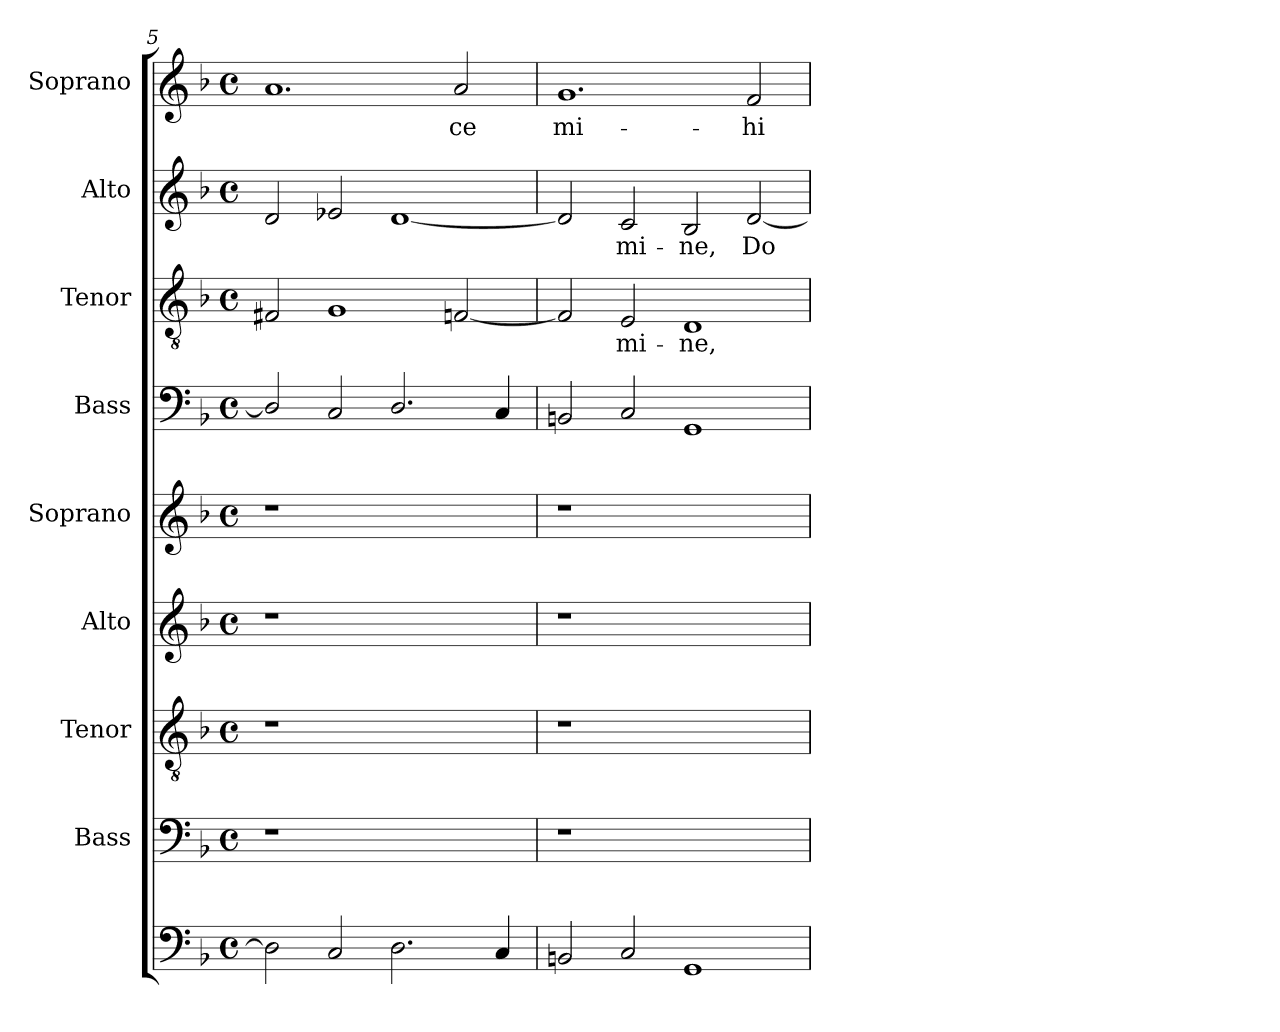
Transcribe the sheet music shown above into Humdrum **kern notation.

**kern	**kern	**kern	**kern	**kern	**kern	**kern	**text	**kern	**text	**kern	**text
*part9	*part8	*part7	*part6	*part5	*part4	*part3	*part3	*part2	*part2	*part1	*part1
*staff9	*staff8	*staff7	*staff6	*staff5	*staff4	*staff3	*staff3	*staff2	*staff2	*staff1	*staff1
*I""Violón y contrabajo"	*I"Bass	*I"Tenor	*I"Alto	*I"Soprano	*I"Bass	*I"Tenor	*	*I"Alto	*	*I"Soprano	*
*I'Cont.	*I'B.	*I'T.	*I'A.	*I'S.	*I'B.	*I'T.	*	*I'A.	*	*I'S.	*
*clefF4	*clefF4	*clefGv2	*clefG2	*clefG2	*clefF4	*clefGv2	*	*clefG2	*	*clefG2	*
*	*	*ITrd7c12	*	*	*	*ITrd7c12	*	*	*	*	*
*k[b-]	*k[b-]	*k[b-]	*k[b-]	*k[b-]	*k[b-]	*k[b-]	*	*k[b-]	*	*k[b-]	*
*F:	*F:	*F:	*F:	*F:	*F:	*F:	*	*F:	*	*F:	*
*M4/4	*M4/4	*M4/4	*M4/4	*M4/4	*M4/4	*M4/4	*	*M4/4	*	*M4/4	*
*met(c)	*met(c)	*met(c)	*met(c)	*met(c)	*met(c)	*met(c)	*	*met(c)	*	*met(c)	*
=5	=5	=5	=5	=5	=5	=5	=5	=5	=5	=5	=5
!	!LO:N:vis=1	!LO:N:vis=1	!LO:N:vis=1	!LO:N:vis=1	!	!	!	!	!	!	!
2Di\]	1r	1r	1r	1r	2Di/]	2FF#Xi/	.	2di/	.	1.ai	.
2Ci/	.	.	.	.	2Ci/	1GGi	.	2e-Xi/	.	.	.
2.Di\	1ryy	1ryy	1ryy	1ryy	2.Di/	.	.	[1di	.	.	.
!	!	!	!	!	!	!	!	!	!	!	!LO:LY:b:color=#000000
.	.	.	.	.	.	[2FFni/	.	.	.	2ai/	-ce
4Ci/	.	.	.	.	4Ci/	.	.	.	.	.	.
=6	=6	=6	=6	=6	=6	=6	=6	=6	=6	=6	=6
!	!LO:N:vis=1	!LO:N:vis=1	!LO:N:vis=1	!LO:N:vis=1	!	!	!	!	!	!	!
!	!	!	!	!	!	!	!	!	!	!	!LO:LY:b:color=#000000
2BBni/	1r	1r	1r	1r	2BBni/	2FFi/]	.	2di/]	.	1.gi	mi-
!	!	!	!	!	!	!	!LO:LY:b:color=#000000	!	!	!	!
!	!	!	!	!	!	!	!	!	!LO:LY:b:color=#000000	!	!
2Ci/	.	.	.	.	2Ci/	2EEi/	-mi-	2ci/	-mi-	.	.
!	!	!	!	!	!	!	!LO:LY:b:color=#000000	!	!	!	!
!	!	!	!	!	!	!	!	!	!LO:LY:b:color=#000000	!	!
1GGi	1ryy	1ryy	1ryy	1ryy	1GGi	1DDi	-ne,	2B-i/	-ne,	.	.
!	!	!	!	!	!	!	!	!	!LO:LY:b:color=#000000	!	!
!	!	!	!	!	!	!	!	!	!	!	!LO:LY:b:color=#000000
.	.	.	.	.	.	.	.	[2di/	Do-	2fi/	-hi
=	=	=	=	=	=	=	=	=	=	=	=
*-	*-	*-	*-	*-	*-	*-	*-	*-	*-	*-	*-
